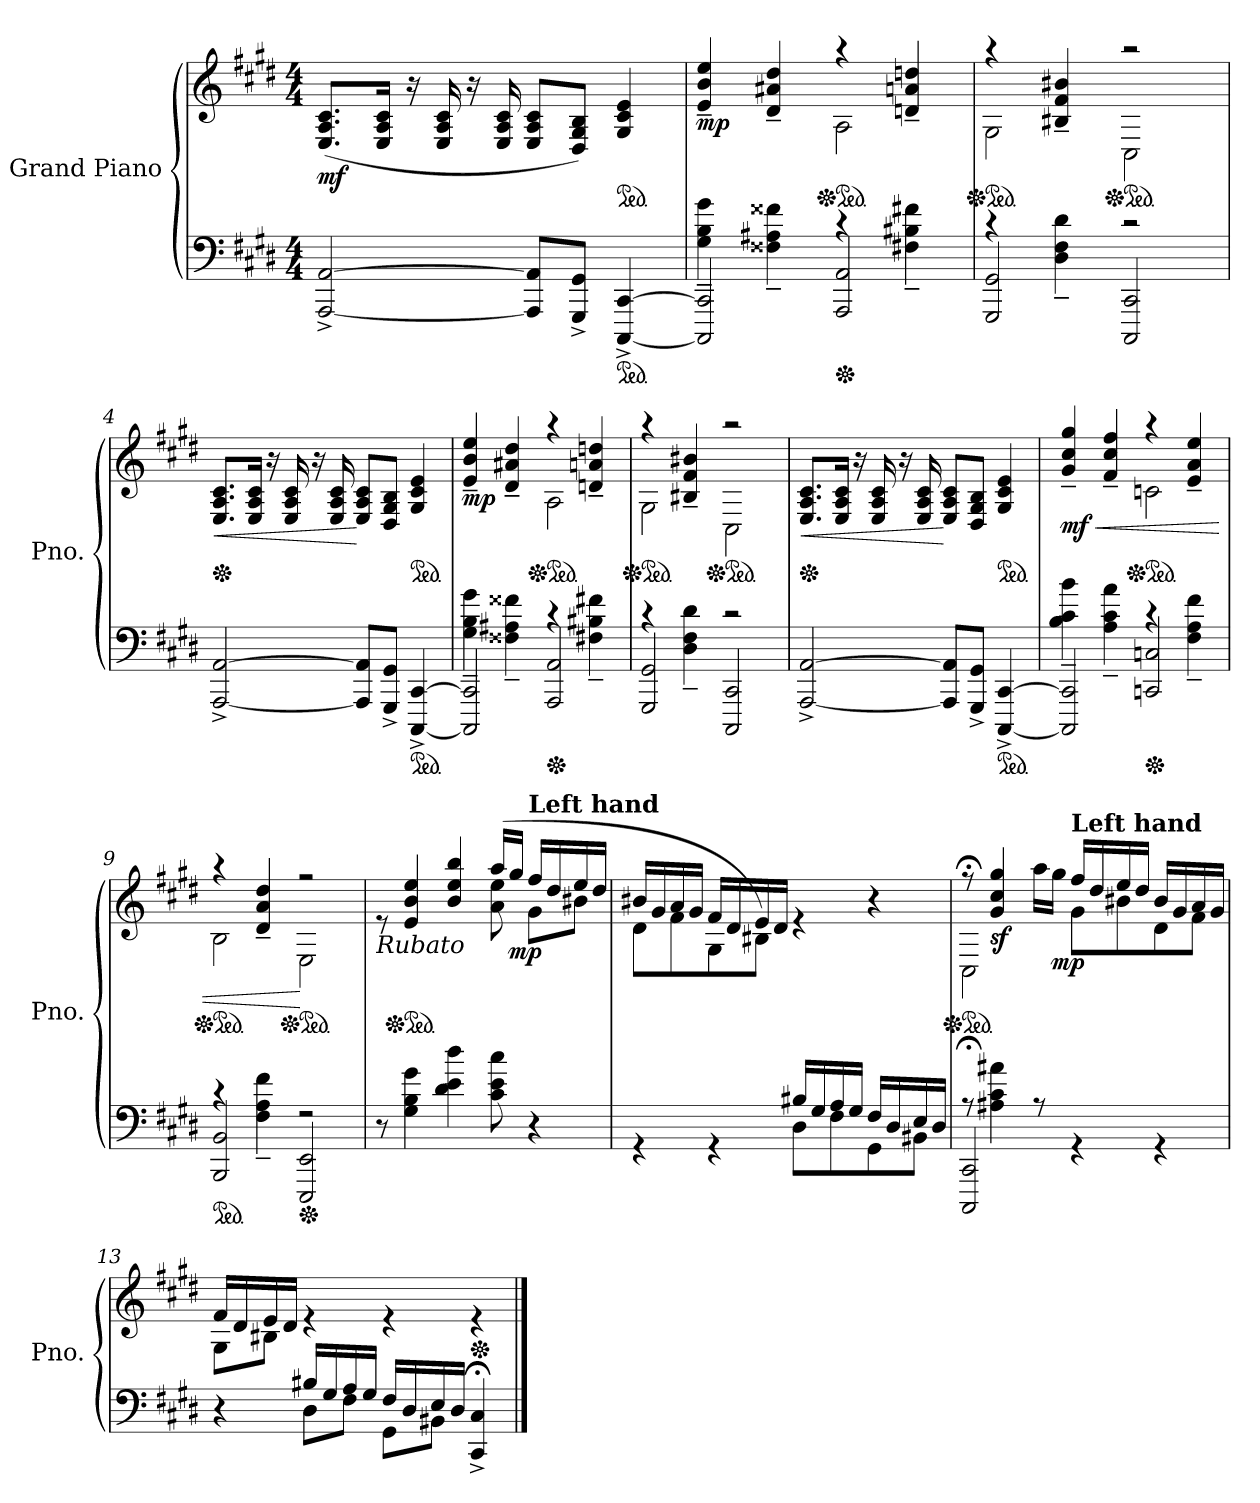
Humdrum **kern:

**kern	**kern	**dynam
*part1	*part1	*part1
*staff2	*staff1	*staff1/2
*I"Grand Piano	*	*
*I'Pno.	*	*
*clefF4	*clefG2	*
*k[f#c#g#d#]	*k[f#c#g#d#]	*
*M4/4	*M4/4	*
*MM90	*MM90	*
=1	=1	=1
!	!	!LO:DY:b
[2AAA/^ [2AA/^	(>8.E/ 8.A/ 8.c#/L	mf
.	16E/ 16A/ 16c#/Jk	.
.	16r	.
.	16E/ 16A/ 16c#/	.
.	16r	.
.	16E/ 16A/ 16c#/	.
8AAA/] 8AA/]L	8E/ 8A/ 8c#/L	.
8GGG#/^ 8GG#/^J	8D#/ 8G#/ 8B/J)	.
*ped	*	*
*	*ped	*
[4CCC#/^ [4CC#/^	4G#/ 4c#/ 4e/	.
=2	=2	=2
*^	*^	*
!	!	!	!	!LO:DY:b
2CCC#/] 2CC#/]	4G#\~ 4B\~ 4g#\~	2reyy	4e/~ 4b/~ 4ee/~	mp
.	4F##X\~ 4A#X\~ 4f##X\~	.	4d#/~ 4a#X/~ 4dd#/~	.
*Xped	*	*	*	*
*	*	*Xped	*	*
*	*	*ped	*	*
2AAA/ 2AA/	4rc	2A\	4raa	.
.	4F#X\~ 4B#X\~ 4f#X\~	.	4dn/~ 4an/~ 4ddn/~	.
=3	=3	=3	=3	=3
*	*	*Xped	*	*
*	*	*ped	*	*
2GGG#/ 2GG#/	4rc	2G#\	4raa	.
.	4D#\~ 4F#\~ 4d#\~	.	4B#X/~ 4f#/~ 4b#X/~	.
*	*	*Xped	*	*
*	*	*ped	*	*
2CCC#/ 2CC#/	2rc	2C#\	2raa	.
*v	*v	*	*	*
*	*v	*v	*
!!LO:LB:g=z
=4	=4	=4
*	*Xped	*
*^	*^	*
!	!	!	!	!LO:HP:b
*v	*v	*	*	*
*	*v	*v	*
[2AAA/^ [2AA/^	8.E/ 8.A/ 8.c#/L	<
.	16E/ 16A/ 16c#/Jk	.
.	16r	.
.	16E/ 16A/ 16c#/	.
.	16r	.
.	16E/ 16A/ 16c#/	.
8AAA/] 8AA/]L	8E/ 8A/ 8c#/L	[
8GGG#/^ 8GG#/^J	8D#/ 8G#/ 8B/J	.
*ped	*	*
*	*ped	*
[4CCC#/^ [4CC#/^	4G#/ 4c#/ 4e/	.
=5	=5	=5
*^	*^	*
!	!	!	!	!LO:DY:b
2CCC#/] 2CC#/]	4G#\~ 4B\~ 4g#\~	2reyy	4e/~ 4b/~ 4ee/~	mp
.	4F##X\~ 4A#X\~ 4f##X\~	.	4d#/~ 4a#X/~ 4dd#/~	.
*Xped	*	*	*	*
*	*	*Xped	*	*
*	*	*ped	*	*
2AAA/ 2AA/	4rc	2A\	4raa	.
.	4F#X\~ 4B#X\~ 4f#X\~	.	4dn/~ 4an/~ 4ddn/~	.
=6	=6	=6	=6	=6
*	*	*Xped	*	*
*	*	*ped	*	*
2GGG#/ 2GG#/	4rc	2G#\	4raa	.
.	4D#\~ 4F#\~ 4d#\~	.	4B#X/~ 4f#/~ 4b#X/~	.
*	*	*Xped	*	*
*	*	*ped	*	*
2CCC#/ 2CC#/	2rc	2C#\	2raa	.
*v	*v	*	*	*
*	*v	*v	*
!!LO:LB:g=z
=7	=7	=7
*	*Xped	*
*^	*^	*
!	!	!	!	!LO:HP:b
*v	*v	*	*	*
*	*v	*v	*
[2AAA/^ [2AA/^	8.E/ 8.A/ 8.c#/L	<
.	16E/ 16A/ 16c#/Jk	.
.	16r	.
.	16E/ 16A/ 16c#/	.
.	16r	.
.	16E/ 16A/ 16c#/	.
8AAA/] 8AA/]L	8E/ 8A/ 8c#/L	[
8GGG#/^ 8GG#/^J	8D#/ 8G#/ 8B/J	.
*ped	*	*
*	*ped	*
[4CCC#/^ [4CC#/^	4G#/ 4c#/ 4e/	.
=8	=8	=8
*^	*^	*
!	!	!	!	!LO:HP:b
!	!	!	!	!LO:DY:n=1:b
2CCC#/] 2CC#/]	4B\~ 4c#\~ 4b\~	2reyy	4g#/~ 4cc#/~ 4gg#/~	< mf
.	4A\~ 4c#\~ 4a\~	.	4f#/~ 4cc#/~ 4ff#/~	.
*Xped	*	*	*	*
*	*	*Xped	*	*
*	*	*ped	*	*
2CCn/ 2Cn/	4rc	2cn\	4raa	.
.	4F#\~ 4A\~ 4f#\~	.	4e/~ 4a/~ 4ee/~	.
=9	=9	=9	=9	=9
*ped	*	*	*	*
*	*	*Xped	*	*
*	*	*ped	*	*
2BBB/ 2BB/	4rc	2B\	4raa	.
.	4F#\~ 4A\~ 4f#\~	.	4d#/~ 4a/~ 4dd#/~	.
*Xped	*	*	*	*
*	*	*Xped	*	*
*	*	*ped	*	*
2EEE/ 2EE/	2rF	2E\	2rff	[
=10	=10	=10	=10	=10
!	!	!LO:TX:b:i:t=Rubato	!	!
*v	*v	*	*	*
8r	8re	8ryy	.
*	*v	*v	*
*	*Xped	*
*	*ped	*
4G#\ 4B\ 4g#\	4e/ 4b/ 4ee/	.
4d#\ 4e\ 4dd#\	4b/ 4ee/ 4bb/	.
*	*MM150	*
*	*^	*
8c#\ 8e\ 8cc#\	8a\ 8ee\	(>16aa/LL	.
*	*MM130	*	*
!	!	!	!LO:DY:b
.	.	16gg#/JJ	mp
!	!LO:TX:a:B:t=Left hand	!	!
4r	16ff#/LL	8g#\L	.
.	16dd#/	.	.
.	16ee/	8b#X\J	.
.	16dd#/JJ	.	.
!!LO:LB:g=z	!!
=11	=11	=11	=11
*^	*	*	*
4rGG	2ryy	16b#X/LL	8d#\L	.
.	.	16g#/	.	.
.	.	16a/	8f#\	.
.	.	16g#/JJ	.	.
4rGG	.	16f#/LL	8G#\	.
.	.	16d#/	.	.
.	.	16e/	8B#X\J)	.
.	.	16d#/JJ	.	.
16B#X/LL	8D#\L	4re	2ryy	.
16G#/	.	.	.	.
16A/	8F#\	.	.	.
16G#/JJ	.	.	.	.
16F#/LL	8GG#\	4r	.	.
16D#/	.	.	.	.
16E/	8BB#X\J	.	.	.
16D#/JJ	.	.	.	.
=12	=12	=12	=12	=12
*	*	*Xped	*	*
*	*	*ped	*	*
2CCC#/;< 2CC#/;<	8rA	2C#;<\	8rff	.
!	!	!	!	!LO:DY:b
.	4A#X\ 4c#\ 4a#X\	.	4g#/ 4cc#/ 4gg#/	sf
.	8rA	.	(>16aa\LL	.
!	!	!	!	!LO:DY:b
.	.	.	16gg#\JJ	mp
!	!	!LO:TX:a:B:t=Left hand	!	!
4rGG	2ryy	16ff#/LL	8g#\L	.
.	.	16dd#/	.	.
.	.	16ee/	8b#X\	.
.	.	16dd#/JJ	.	.
4rGG	.	16b#/LL	8d#\	.
.	.	16g#/	.	.
.	.	16a/	8f#\J	.
.	.	16g#/JJ	.	.
=13	=13	=13	=13	=13
4r	4ryy	16f#/LL	8G#\L	.
.	.	16d#/	.	.
.	.	16e/	8B#X\J	.
.	.	16d#/JJ	.	.
16B#X/LL	8D#\L	4re	2.ryy	.
16G#/	.	.	.	.
16A/	8F#\J	.	.	.
16G#/JJ	.	.	.	.
16F#/LL	8GG#\L	4re	.	.
16D#/	.	.	.	.
16E/	8BB#X\J	.	.	.
16D#/JJ	.	.	.	.
*	*	*Xped	*	*
4CC#/;<^ 4C#/;<^)	4ryy	4re	.	.
*v	*v	*	*	*
*	*v	*v	*
==	==	==
*-	*-	*-
